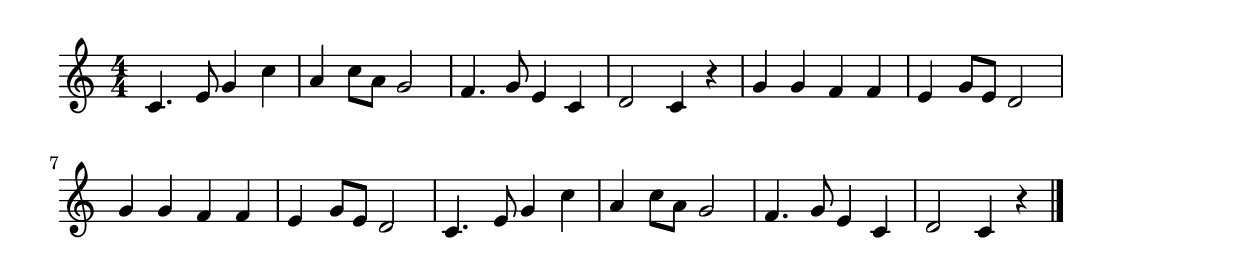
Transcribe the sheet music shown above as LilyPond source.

\version "2.18.2"

% 霞か雲か(かすみかくもか)
% \index{かすみか@霞か雲か(かすみかくもか)}

\score {

\layout {
line-width = #170
indent = 0\mm
}

\relative c' {
\key c \major
\time 4/4
\set Score.tempoHideNote = ##t
\tempo 4=120
\numericTimeSignature

c4. e8 g4 c |
a c8 a g2 |
f4. g8 e4 c |
d2 c4 r |
g'4 g f f | % 5
e g8 e d2 |
g4 g f f |
e4 g8 e d2 |
c4. e8 g4 c |
a c8 a g2 |
f4. g8 e4 c |
d2 c4 r |


\bar "|."
}

\midi {}

}